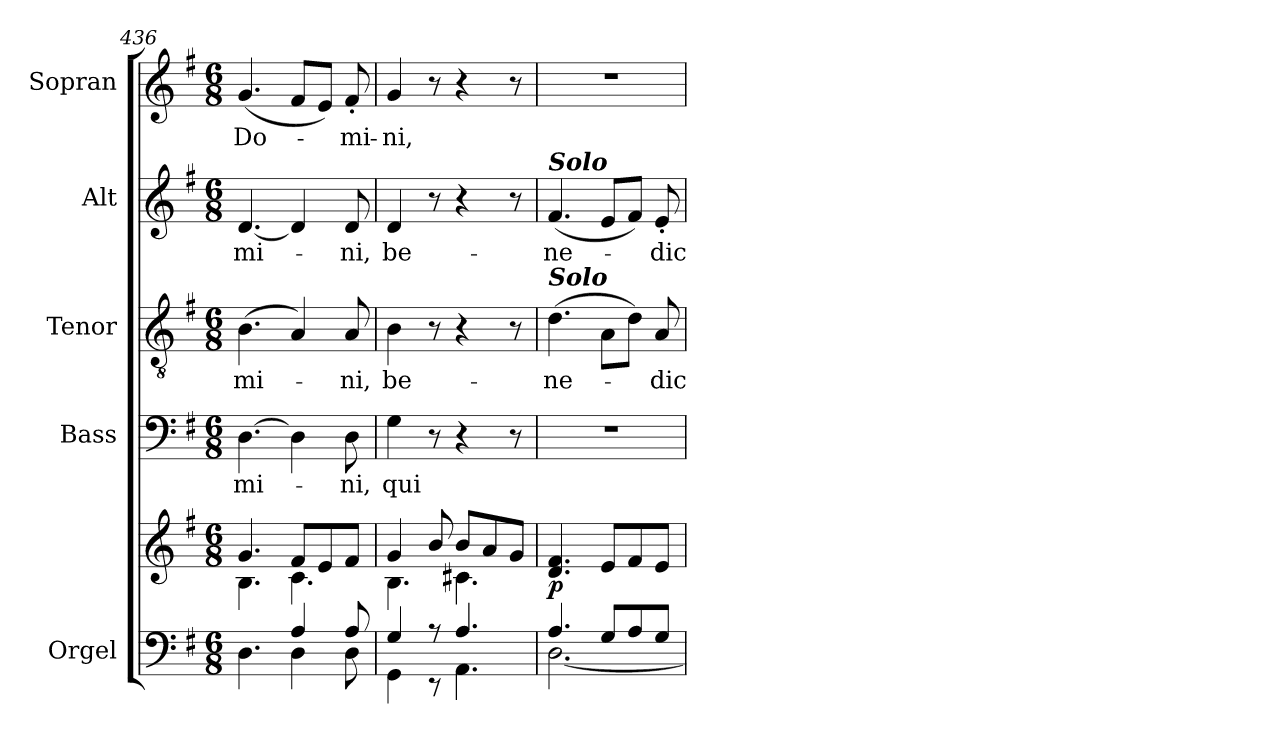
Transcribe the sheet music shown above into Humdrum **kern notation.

**kern	**kern	**dynam	**kern	**text	**kern	**text	**kern	**text	**kern	**text
*part5	*part5	*part5	*part4	*part4	*part3	*part3	*part2	*part2	*part1	*part1
*staff6	*staff5	*staff5/6	*staff4	*staff4	*staff3	*staff3	*staff2	*staff2	*staff1	*staff1
*I"Orgel	*	*	*I"Bass	*	*I"Tenor	*	*I"Alt	*	*I"Sopran	*
*I'Org.	*	*	*I'B.	*	*I'T.	*	*I'A.	*	*I'S.	*
*clefF4	*clefG2	*	*clefF4	*	*clefGv2	*	*clefG2	*	*clefG2	*
*k[f#]	*k[f#]	*	*k[f#]	*	*k[f#]	*	*k[f#]	*	*k[f#]	*
*G:	*G:	*	*G:	*	*G:	*	*G:	*	*G:	*
*M6/8	*M6/8	*	*M6/8	*	*M6/8	*	*M6/8	*	*M6/8	*
=436	=436	=436	=436	=436	=436	=436	=436	=436	=436	=436
*^	*^	*	*	*	*	*	*	*	*	*
!	!	!	!	!	!	!LO:LY:b	!	!LO:LY:b	!	!LO:LY:b	!	!LO:LY:b
4.ryy	4.D\	4.g/	4.B\	.	[4.D\	-mi-	(>4.B\	-mi-	[4.d/	-mi-	(<4.g/	Do-
4A/	4D\	8f#/L	4.c\	.	4D\]	.	4A/)	.	4d/]	.	8f#/L	.
.	.	8e/	.	.	.	.	.	.	.	.	8e/J)	.
!	!	!	!	!	!	!LO:LY:b	!	!LO:LY:b	!	!LO:LY:b	!	!LO:LY:b
8A/	8D\	8f#/J	.	.	8D\	-ni,	8A/	-ni,	8d/	-ni,	8f#'</	-mi-
=437	=437	=437	=437	=437	=437	=437	=437	=437	=437	=437	=437	=437
!	!	!	!	!	!	!LO:LY:b	!	!LO:LY:b	!	!LO:LY:b	!	!LO:LY:b
4G/	4GG\	4g/	4.B\	.	4G\	qui	4B\	be-	4d/	be-	4g/	-ni,
8r	8r	8b/	.	.	8r	.	8r	.	8r	.	8r	.
4.A/	4.AA\	8b/L	4.c#X\	.	4r	.	4r	.	4r	.	4r	.
.	.	8a/	.	.	.	.	.	.	.	.	.	.
.	.	8g/J	.	.	8r	.	8r	.	8r	.	8r	.
*	*	*v	*v	*	*	*	*	*	*	*	*	*
!!LO:PB:g=z
=438	=438	=438	=438	=438	=438	=438	=438	=438	=438	=438	=438
!	!	!	!	!	!	!	!	!LO:TX:a:Bi:t=Solo	!	!	!
!	!	!	!	!	!	!LO:TX:a:Bi:t=Solo	!	!	!	!	!
!	!	!	!LO:DY:b	!	!	!	!LO:LY:b	!	!LO:LY:b	!	!
4.A/	[<2.D\	4.d/ 4.f#/	p	2.r	.	(>4.d\	-ne-	(<4.f#/	-ne-	2.r	.
8G/L	.	8e/L	.	.	.	8A\L	.	8e/L	.	.	.
8A/	.	8f#/	.	.	.	8d\J)	.	8f#/J)	.	.	.
!	!	!	!	!	!	!	!LO:LY:b	!	!LO:LY:b	!	!
8G/J	.	8e/J	.	.	.	8A/	-dic-	8e'</	-dic-	.	.
*v	*v	*	*	*	*	*	*	*	*	*	*
=	=	=	=	=	=	=	=	=	=	=
*-	*-	*-	*-	*-	*-	*-	*-	*-	*-	*-
